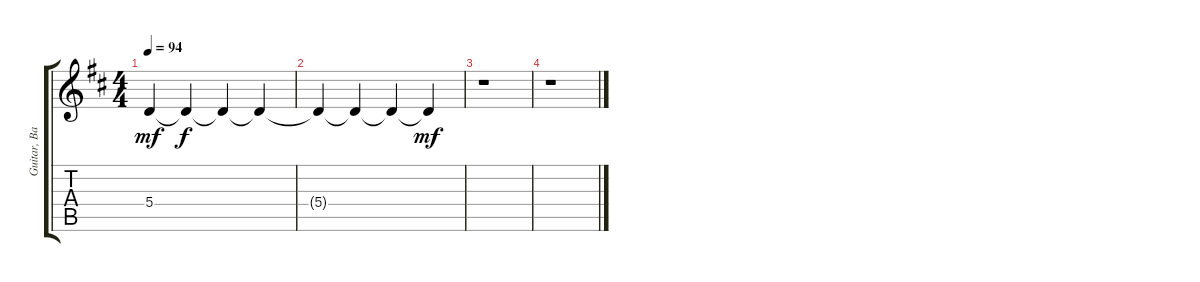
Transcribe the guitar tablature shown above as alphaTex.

\track ("Guitar, Baritone" "Guitar, Ba") {instrument electricguitarclean}
\staff {score tabs}
\tuning (B3 G3 D3 A2 E2 B1) {hide}
\ts (4 4)
\tempo 94
\clef g2
\ks d
5.4.4{dy mf} 5.4{t}.4{dy f} 5.4{t}.4 5.4{t}.4 |
5.4{t}.4 5.4{t}.4 5.4{t}.4 5.4{t}.4{dy mf} |
r.1 |
r.1
